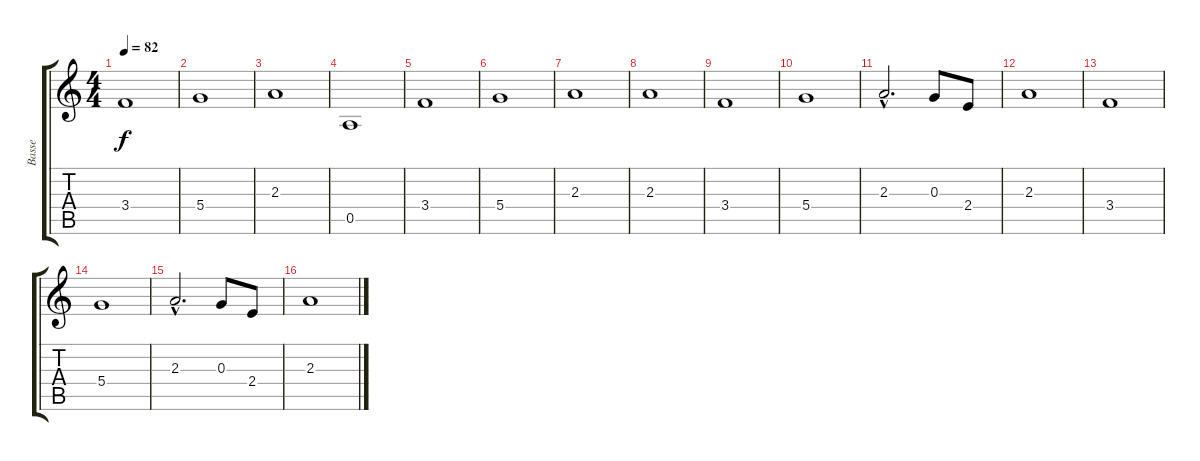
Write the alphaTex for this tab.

\track ("Basse" "Basse") {instrument electricbassfinger}
\staff {score tabs}
\tuning (E4 B3 G3 D3 A2 E2) {hide}
\ts (4 4)
\tempo 82
\clef g2
\ks c
3.4.1{dy f} |
5.4.1 |
2.3.1 |
0.5.1 |
3.4.1 |
5.4.1 |
2.3.1 |
2.3.1 |
3.4.1 |
5.4.1 |
2.3{hac}.2{d} 0.3.8 2.4.8 |
2.3.1 |
3.4.1 |
5.4.1 |
2.3{hac}.2{d} 0.3.8 2.4.8 |
2.3.1
